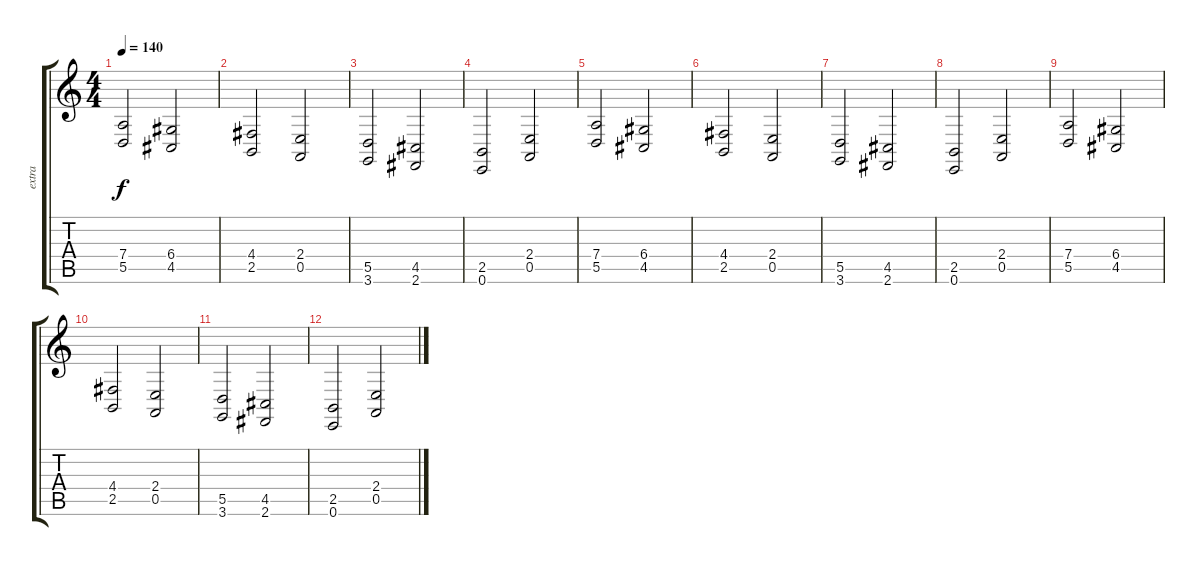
\track ("extra" "extra") {instrument electricgrandpiano}
\staff {score tabs}
\tuning (E4 B3 G3 D3 A2 E2) {hide}
\ts (4 4)
\tempo 140
\clef g2
\ks c
(7.4 5.5).2{dy f instrument electricgrandpiano} (6.4 4.5).2 |
(4.4 2.5).2 (2.4 0.5).2 |
(5.5 3.6).2 (4.5 2.6).2 |
(2.5 0.6).2 (2.4 0.5).2 |
(7.4 5.5).2 (6.4 4.5).2 |
(4.4 2.5).2 (2.4 0.5).2 |
(5.5 3.6).2 (4.5 2.6).2 |
(2.5 0.6).2 (2.4 0.5).2 |
(7.4 5.5).2 (6.4 4.5).2 |
(4.4 2.5).2 (2.4 0.5).2 |
(5.5 3.6).2 (4.5 2.6).2 |
(2.5 0.6).2 (2.4 0.5).2
